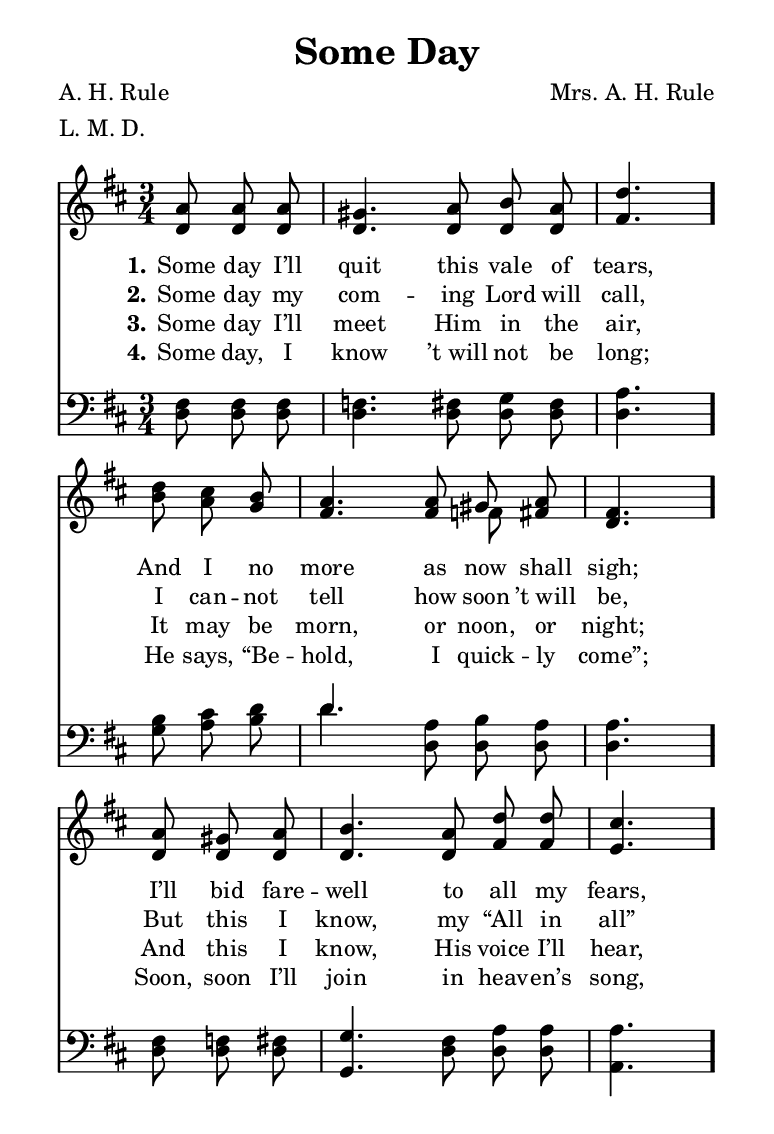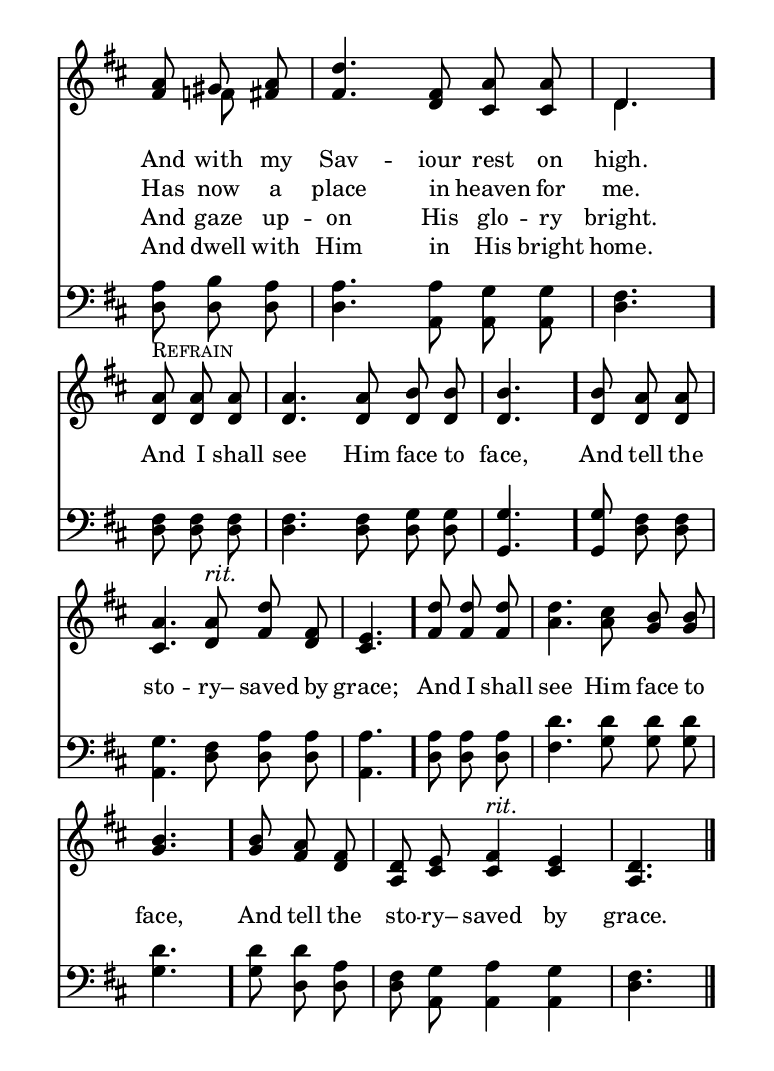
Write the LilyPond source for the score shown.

\include "common/global.ily"
\paper {
  \include "common/paper.ily"
  ragged-bottom = ##t
  % decrease system-to-system padding to fit onto page with previous score
  system-system-spacing.padding = 0
  system-system-spacing.basic-distance = 0
  markup-system-spacing.padding = 0
  markup-system-spacing.basic-distance = 0
}

\header{
  hymnnumber = "256"
  title = "Some Day"
  tunename = ""
  meter = "L. M. D."
  poet = "A. H. Rule"
  composer = "Mrs. A. H. Rule"
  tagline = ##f
}

global = {
  \include "common/overrides.ily"
  \override Staff.TimeSignature.style = #'numbered
  \time 3/4
  \override Score.MetronomeMark.transparent = ##t % hide all fermata changes too
  \tempo 4=70
  \key d \major
  \partial 4.
  \autoBeamOff
}

patternA = { c8 c c | c4. }
patternB = { c8 c c | c c c4 c | c4. }

notesSoprano = {
\global
\relative c'' {

  \changePitch \patternA { a a a | gis a b a | d }
  \changePitch \patternA { d cis b | a a gis a | fis }
  \changePitch \patternA { a gis a | b a d d | cis }
  \changePitch \patternA { a gis a | d fis, a a | d, } \eogbreak

  << s^\markup { \small \caps "Refrain" }
  \changePitch \patternA { a' a a | a a b b | b } >>
  \changePitch \patternA { b a a | a a^\markup{\italic rit.} d fis, | e }
  \changePitch \patternA { d' d d | d cis b b | b }
  \changePitch \patternB { b a fis | d e fis^\markup{\italic rit.} e | d }

  \bar "|."

}
}

notesAlto = {
\global
\relative e' {

  \changePitch \patternA { d d d | d d d d | fis }
  \changePitch \patternA { b a g | fis fis f fis | d }
  \changePitch \patternA { d d d | d d fis fis | e }
  \changePitch \patternA { fis f fis | fis d cis cis | d }

  \changePitch \patternA { d d d | d d d d | d }
  \changePitch \patternA { d d d | cis d fis d | cis }
  \changePitch \patternA { fis fis fis | a a g g | g }
  \changePitch \patternB { g fis d | a cis cis cis | a }

}
}

notesTenor = {
\global
\relative a {

  \changePitch \patternA { fis fis fis | f fis g fis | a }
  \changePitch \patternA { b cis d | d a b a | a }
  \changePitch \patternA { fis f fis | g fis a a | a }
  \changePitch \patternA { a b a | a a g g | fis }

  \changePitch \patternA { fis fis fis | fis fis g g | g }
  \changePitch \patternA { g fis fis | g fis a a | a }
  \changePitch \patternA { a a a | d d d d | d }
  \changePitch \patternB { d d a | fis g a g | fis }

}
}

notesBass = {
\global
\relative f {

  \changePitch \patternA { d d d | d d d d | d }
  \changePitch \patternA { g a b | d d, d d | d }
  \changePitch \patternA { d d d | g, d' d d | a }
  \changePitch \patternA { d d d | d a a a | d }

  \changePitch \patternA { d d d | d d d d | g, }
  \changePitch \patternA { g d' d | a d d d | a }
  \changePitch \patternA { d d d | fis g g g | g }
  \changePitch \patternB { g d d | d a a a | d }

}
}

Refrain = \lyricmode {

And I shall see Him face to face, \bar "."
And tell the sto -- ry– saved by grace; \bar "."
And I shall see Him face to face, \bar "."
And tell the sto -- ry– saved by grace. \bar "."

}

wordsA = \lyricmode {
\set stanza = "1."

Some day I’ll quit this vale of tears, \bar "."
And I no more as now shall sigh; \bar "."
I’ll bid fare -- well to all my fears, \bar "."
And with my Sav -- iour rest on high. \bar "."

}

wordsB = \lyricmode {
\set stanza = "2."

Some day my com -- ing Lord will call,
I can -- not tell how soon ’t_will be,
But this I know, my “All in all”
Has now a place in heaven for me.

\Refrain

}

wordsC = \lyricmode {
\set stanza = "3."

Some day I’ll meet Him in the air,
It may be morn, or noon, or night;
And this I know, His voice I’ll hear,
And gaze up -- on His glo -- ry bright.

}

wordsD = \lyricmode {
\set stanza = "4."

Some day, I know ’t_will not be long;
He says, “Be -- hold, I quick -- ly come”;
Soon, soon I’ll join in heav -- en’s song,
And dwell with Him in His bright home.

}

\score {
  \context ChoirStaff <<
    \context Staff = upper <<
      \set Staff.autoBeaming = ##f
      \set ChoirStaff.systemStartDelimiter = #'SystemStartBar
      \set ChoirStaff.printPartCombineTexts = ##f
      \partcombine #'(2 . 9) \notesSoprano \notesAlto
      \context NullVoice = sopranos { \voiceOne << \notesSoprano >> }
      \context NullVoice = altos { \voiceTwo << \notesAlto >> }
      \context Lyrics = one   \lyricsto sopranos \wordsA
      \context Lyrics = two   \lyricsto sopranos \wordsB
      \context Lyrics = three \lyricsto sopranos \wordsC
      \context Lyrics = four  \lyricsto sopranos \wordsD
    >>
    \context Staff = men <<
      \set Staff.autoBeaming = ##f
      \clef bass
      \set ChoirStaff.printPartCombineTexts = ##f
      \partcombine #'(2 . 9) \notesTenor \notesBass
      \context NullVoice = tenors { \voiceOne << \notesTenor >> }
      \context NullVoice = basses { \voiceTwo << \notesBass >> }
    >>
  >>
  \layout {
    \include "common/layout.ily"
  }
  \midi{
    \include "common/midi.ily"
  }
}

\version "2.19.49"  % necessary for upgrading to future LilyPond versions.

% vi:set et ts=2 sw=2 ai nocindent syntax=lilypond:
